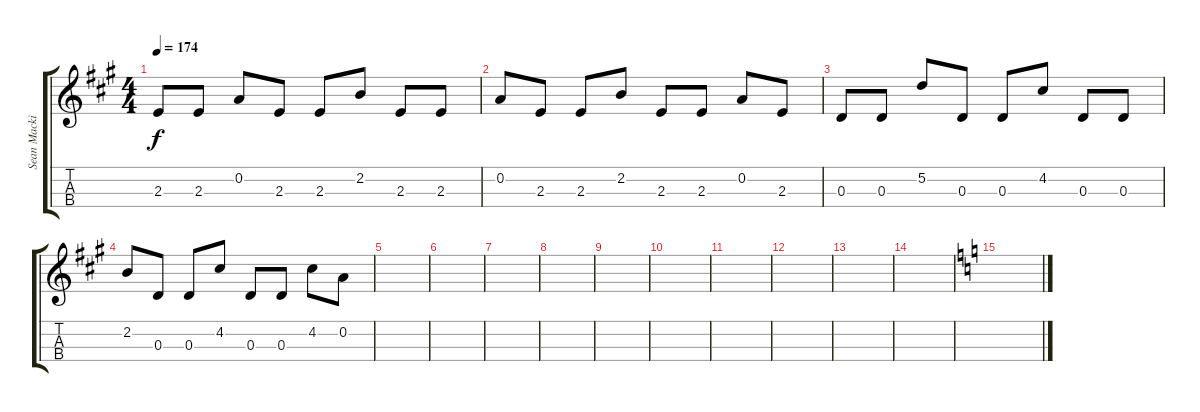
\track ("Sean Macking" "Sean Macki") {instrument violin}
\staff {score tabs}
\tuning (E5 A4 D4 G3) {hide}
\ts (4 4)
\tempo 174
\clef g2
\ks a
2.3.8{dy f} 2.3.8 0.2.8 2.3.8 2.3.8 2.2.8 2.3.8 2.3.8 |
0.2.8 2.3.8 2.3.8 2.2.8 2.3.8 2.3.8 0.2.8 2.3.8 |
0.3.8 0.3.8 5.2.8 0.3.8 0.3.8 4.2.8 0.3.8 0.3.8 |
2.2.8 0.3.8 0.3.8 4.2.8 0.3.8 0.3.8 4.2.8 0.2.8 |
|
|
|
|
|
|
|
|
|
|
\ks c
